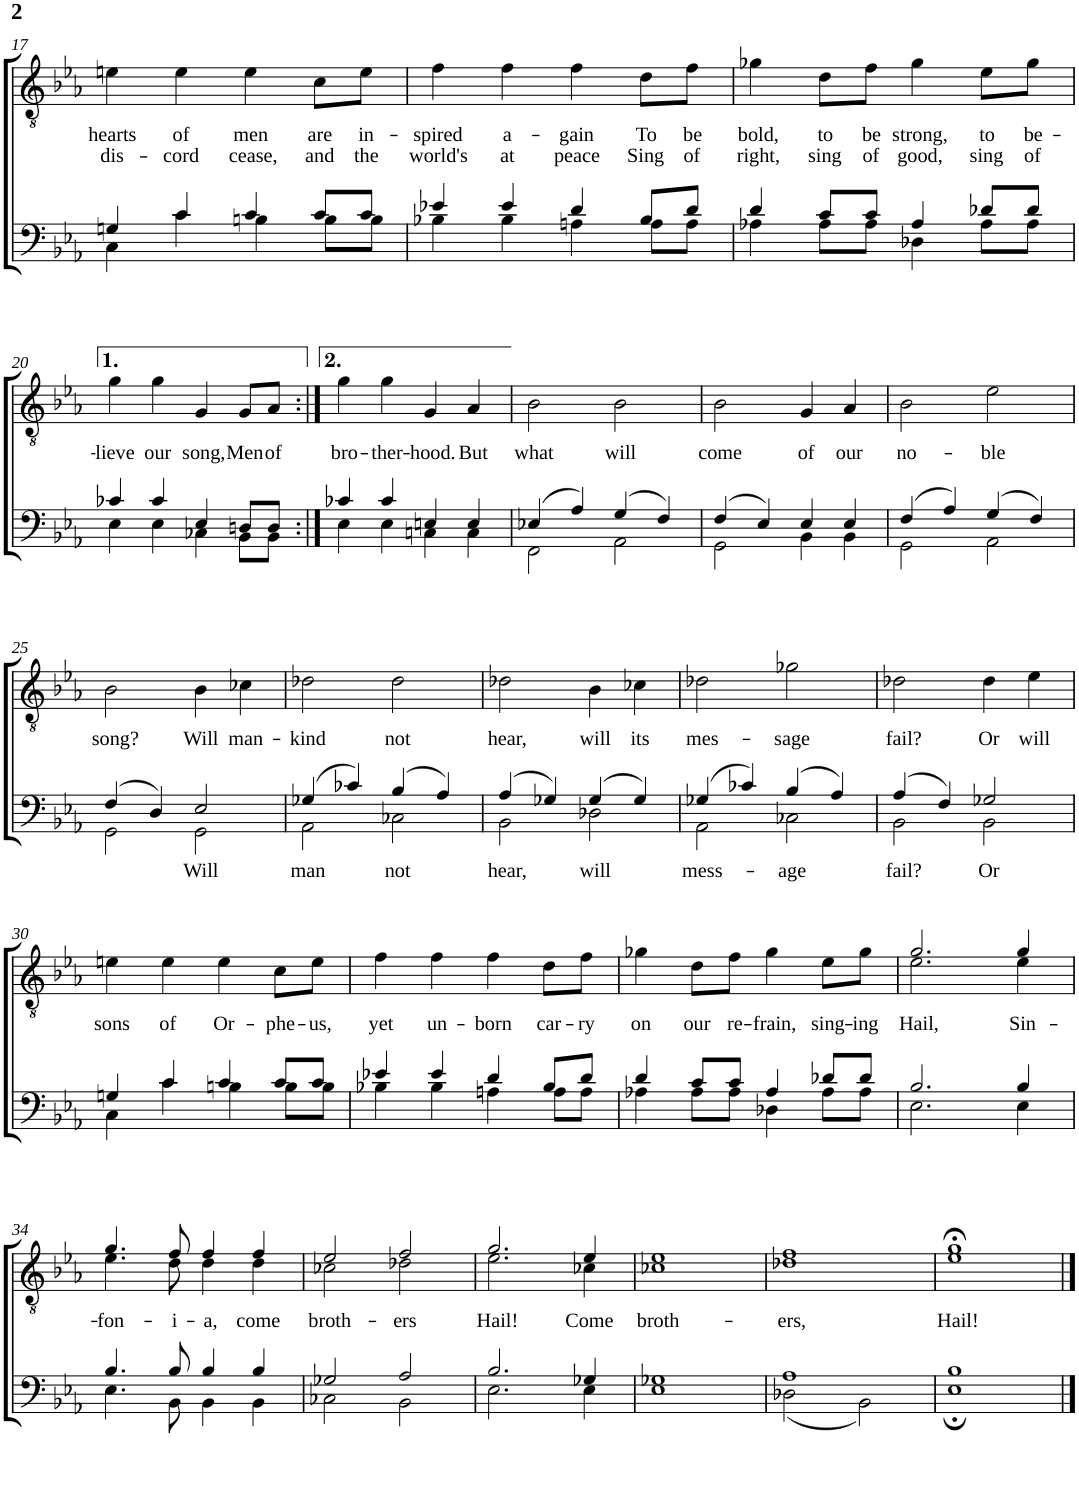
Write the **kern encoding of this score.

**kern	**text	**kern	**text	**text
*part2	*part2	*part1	*part1	*part1
*staff2	*staff2	*staff1	*staff1	*staff1
*I"Piano 3	*	*I"Piano 1	*	*
*I'Pno	*	*I'Pno	*	*
!!LO:PB:g=z
*clefF4	*	*clefGv2	*	*
*k[b-e-a-]	*	*k[b-e-a-]	*	*
*M4/4	*	*M4/4	*	*
*met(c)	*	*met(c)	*	*
=17	=17	=17	=17	=17
*^	*	*	*	*
!	!	!	!	!LO:LY:b	!LO:LY:b
4Gn/	4C\	.	4en\	hearts	dis-
!	!	!	!	!LO:LY:b	!LO:LY:b
4c/	4c\	.	4e\	of	-cord
!	!	!	!	!LO:LY:b	!LO:LY:b
4c/	4Bn\	.	4e\	men	cease,
!	!	!	!	!LO:LY:b	!LO:LY:b
8c/L	8B\L	.	8c\L	are	and
!	!	!	!	!LO:LY:b	!LO:LY:b
8c/J	8B\J	.	8e\J	in-	the
=18	=18	=18	=18	=18	=18
!	!	!	!	!LO:LY:b	!LO:LY:b
4e-X/	4B-X\	.	4f\	-spired	world's
!	!	!	!	!LO:LY:b	!LO:LY:b
4e-/	4B-\	.	4f\	a-	at
!	!	!	!	!LO:LY:b	!LO:LY:b
4d/	4An\	.	4f\	-gain	peace
!	!	!	!	!LO:LY:b	!LO:LY:b
8B-/L	8A\L	.	8d\L	To	Sing
!	!	!	!	!LO:LY:b	!LO:LY:b
8d/J	8A\J	.	8f\J	be	of
=19	=19	=19	=19	=19	=19
!	!	!	!	!LO:LY:b	!LO:LY:b
4d/	4A-X\	.	4g-X\	bold,	right,
!	!	!	!	!LO:LY:b	!LO:LY:b
8c/L	8A-\L	.	8d\L	to	sing
!	!	!	!	!LO:LY:b	!LO:LY:b
8c/J	8A-\J	.	8f\J	be	of
!	!	!	!	!LO:LY:b	!LO:LY:b
4A-/	4D-X\	.	4g-\	strong,	good,
!	!	!	!	!LO:LY:b	!LO:LY:b
8d-X/L	8A-\L	.	8e-\L	to	sing
!	!	!	!	!LO:LY:b	!LO:LY:b
8d-/J	8A-\J	.	8g-\J	be-	of
!!LO:LB:g=z
=20	=20	=20	=20	=20	=20
!	!	!	!	!LO:LY:b	!
4c-X/	4E-\	.	4g\	-lieve	.
!	!	!	!	!LO:LY:b	!
4c-/	4E-\	.	4g\	our	.
!	!	!	!	!LO:LY:b	!
4E-/	4C-X\	.	4G/	song,	.
!	!	!	!	!LO:LY:b	!
8Dn/L	8BB-\L	.	8G/L	Men	.
!	!	!	!	!LO:LY:b	!
8D/J	8BB-\J	.	8A-/J	of	.
=21:|!	=21:|!	=21:|!	=21:|!	=21:|!	=21:|!
!	!	!	!	!LO:LY:b	!
4c-X/	4E-\	.	4g\	bro-	.
!	!	!	!	!LO:LY:b	!
4c-/	4E-\	.	4g\	-ther-	.
!	!	!	!	!LO:LY:b	!
4En/	4Cn\	.	4G/	-hood.	.
!	!	!	!	!LO:LY:b	!
4E/	4C\	.	4A-/	But	.
=22	=22	=22	=22	=22	=22
!	!	!	!	!LO:LY:b	!
(4E-X/	2FF\	.	2B-\	what	.
4A-/)	.	.	.	.	.
!	!	!	!	!LO:LY:b	!
(4G/	2AA-\	.	2B-\	will	.
4F/)	.	.	.	.	.
=23	=23	=23	=23	=23	=23
!	!	!	!	!LO:LY:b	!
(4F/	2GG\	.	2B-\	come	.
4E-/)	.	.	.	.	.
!	!	!	!	!LO:LY:b	!
4E-/	4BB-\	.	4G/	of	.
!	!	!	!	!LO:LY:b	!
4E-/	4BB-\	.	4A-/	our	.
=24	=24	=24	=24	=24	=24
!	!	!	!	!LO:LY:b	!
(4F/	2GG\	.	2B-\	no-	.
4A-/)	.	.	.	.	.
!	!	!	!	!LO:LY:b	!
(4G/	2AA-\	.	2e-\	-ble	.
4F/)	.	.	.	.	.
!!LO:LB:g=z
=25	=25	=25	=25	=25	=25
!	!	!	!	!LO:LY:b	!
(4F/	2GG\	.	2B-\	song?	.
4D/)	.	.	.	.	.
!	!	!LO:LY:b	!	!LO:LY:b	!
2E-/	2GG\	Will	4B-\	Will	.
!	!	!	!	!LO:LY:b	!
.	.	.	4c-X\	man-	.
=26	=26	=26	=26	=26	=26
!	!	!LO:LY:b	!	!LO:LY:b	!
(4G-X/	2AA-\	man	2d-X\	-kind	.
4c-X/)	.	.	.	.	.
!	!	!LO:LY:b	!	!LO:LY:b	!
(4B-/	2C-X\	not	2d-\	not	.
4A-/)	.	.	.	.	.
=27	=27	=27	=27	=27	=27
!	!	!LO:LY:b	!	!LO:LY:b	!
(4A-/	2BB-\	hear,	2d-X\	hear,	.
4G-X/)	.	.	.	.	.
!	!	!LO:LY:b	!	!LO:LY:b	!
(4G-/	2D-X\	will	4B-\	will	.
!	!	!	!	!LO:LY:b	!
4G-/)	.	.	4c-X\	its	.
=28	=28	=28	=28	=28	=28
!	!	!LO:LY:b	!	!LO:LY:b	!
(4G-X/	2AA-\	mess-	2d-X\	mes-	.
4c-X/)	.	.	.	.	.
!	!	!LO:LY:b	!	!LO:LY:b	!
(4B-/	2C-X\	-age	2g-X\	-sage	.
4A-/)	.	.	.	.	.
=29	=29	=29	=29	=29	=29
!	!	!LO:LY:b	!	!LO:LY:b	!
(4A-/	2BB-\	fail?	2d-X\	fail?	.
4F/)	.	.	.	.	.
!	!	!LO:LY:b	!	!LO:LY:b	!
2G-X/	2BB-\	Or	4d-\	Or	.
!	!	!	!	!LO:LY:b	!
.	.	.	4e-\	will	.
!!LO:LB:g=z
=30	=30	=30	=30	=30	=30
!	!	!	!	!LO:LY:b	!
4Gn/	4C\	.	4en\	sons	.
!	!	!	!	!LO:LY:b	!
4c/	4c\	.	4e\	of	.
!	!	!	!	!LO:LY:b	!
4c/	4Bn\	.	4e\	Or-	.
!	!	!	!	!LO:LY:b	!
8c/L	8B\L	.	8c\L	-phe-	.
!	!	!	!	!LO:LY:b	!
8c/J	8B\J	.	8e\J	-us,	.
=31	=31	=31	=31	=31	=31
!	!	!	!	!LO:LY:b	!
4e-X/	4B-X\	.	4f\	yet	.
!	!	!	!	!LO:LY:b	!
4e-/	4B-\	.	4f\	un-	.
!	!	!	!	!LO:LY:b	!
4d/	4An\	.	4f\	-born	.
!	!	!	!	!LO:LY:b	!
8B-/L	8A\L	.	8d\L	car-	.
!	!	!	!	!LO:LY:b	!
8d/J	8A\J	.	8f\J	-ry	.
=32	=32	=32	=32	=32	=32
!	!	!	!	!LO:LY:b	!
4d/	4A-X\	.	4g-X\	on	.
!	!	!	!	!LO:LY:b	!
8c/L	8A-\L	.	8d\L	our	.
!	!	!	!	!LO:LY:b	!
8c/J	8A-\J	.	8f\J	re-	.
!	!	!	!	!LO:LY:b	!
4A-/	4D-X\	.	4g-\	-frain,	.
!	!	!	!	!LO:LY:b	!
8d-X/L	8A-\L	.	8e-\L	sing-	.
!	!	!	!	!LO:LY:b	!
8d-/J	8A-\J	.	8g-\J	-ing	.
=33	=33	=33	=33	=33	=33
!	!	!	!	!LO:LY:b	!
*	*	*	*^	*	*
2.B-/	2.E-\	.	2.g/	2.e-\	Hail,	.
!	!	!	!	!	!LO:LY:b	!
4B-/	4E-\	.	4g/	4e-\	Sin-	.
!!LO:LB:g=z	!!
=34	=34	=34	=34	=34	=34	=34
!	!	!	!	!	!LO:LY:b	!
4.B-/	4.E-\	.	4.g/	4.e-\	-fon-	.
!	!	!	!	!	!LO:LY:b	!
8B-/	8BB-\	.	8f/	8d\	-i-	.
!	!	!	!	!	!LO:LY:b	!
4B-/	4BB-\	.	4f/	4d\	-a,	.
!	!	!	!	!	!LO:LY:b	!
4B-/	4BB-\	.	4f/	4d\	come	.
=35	=35	=35	=35	=35	=35	=35
!	!	!	!	!	!LO:LY:b	!
2G-X/	2C-X\	.	2e-/	2c-X\	broth-	.
!	!	!	!	!	!LO:LY:b	!
2A-/	2BB-\	.	2f/	2d-X\	-ers	.
=36	=36	=36	=36	=36	=36	=36
!	!	!	!	!	!LO:LY:b	!
2.B-/	2.E-\	.	2.g/	2.e-\	Hail!	.
!	!	!	!	!	!LO:LY:b	!
4G-X/	4E-\	.	4e-/	4c-X\	Come	.
=37	=37	=37	=37	=37	=37	=37
!	!	!	!	!	!LO:LY:b	!
1G-X	1E-	.	1e-	1c-X	broth-	.
=38	=38	=38	=38	=38	=38	=38
!	!	!	!	!	!LO:LY:b	!
1A-	(2D-X\	.	1f	1d-X	-ers,	.
.	2BB-\)	.	.	.	.	.
=39	=39	=39	=39	=39	=39	=39
!	!	!	!	!	!LO:LY:b	!
1B-	1E-;	.	1g;<	1e-	Hail!	.
*v	*v	*	*	*	*	*
*	*	*v	*v	*	*
==	==	==	==	==
*-	*-	*-	*-	*-
